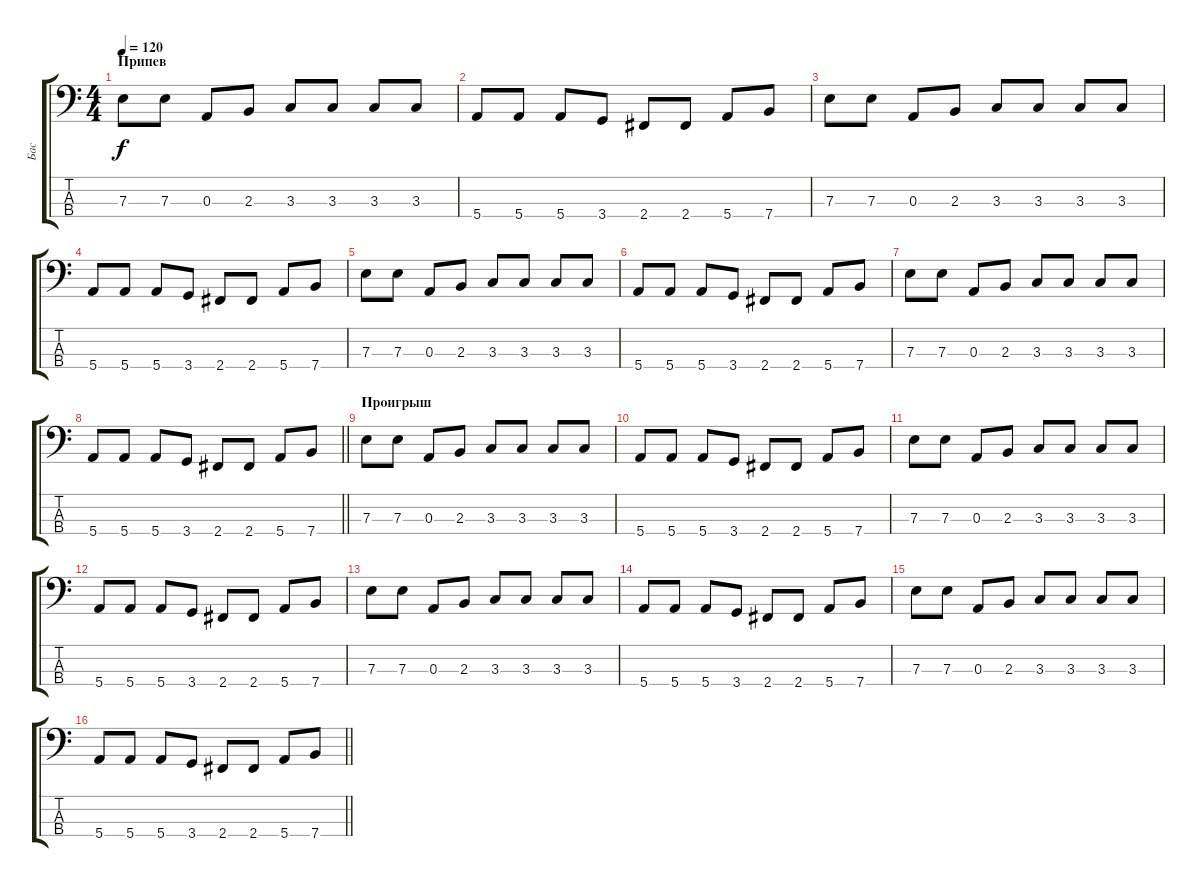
\track ("Бас" "Бас") {instrument electricbassfinger}
\staff {score tabs}
\tuning (G2 D2 A1 E1) {hide}
\ts (4 4)
\section ("" "Припев")
\tempo 120
\clef f4
\ks c
7.3.8{dy f} 7.3.8 0.3.8 2.3.8 3.3.8 3.3.8 3.3.8 3.3.8 |
5.4.8 5.4.8 5.4.8 3.4.8 2.4.8 2.4.8 5.4.8 7.4.8 |
7.3.8 7.3.8 0.3.8 2.3.8 3.3.8 3.3.8 3.3.8 3.3.8 |
5.4.8 5.4.8 5.4.8 3.4.8 2.4.8 2.4.8 5.4.8 7.4.8 |
7.3.8 7.3.8 0.3.8 2.3.8 3.3.8 3.3.8 3.3.8 3.3.8 |
5.4.8 5.4.8 5.4.8 3.4.8 2.4.8 2.4.8 5.4.8 7.4.8 |
7.3.8 7.3.8 0.3.8 2.3.8 3.3.8 3.3.8 3.3.8 3.3.8 |
\barLineRight lightlight
5.4.8 5.4.8 5.4.8 3.4.8 2.4.8 2.4.8 5.4.8 7.4.8 |
\section ("" "Проигрыш")
7.3.8 7.3.8 0.3.8 2.3.8 3.3.8 3.3.8 3.3.8 3.3.8 |
5.4.8 5.4.8 5.4.8 3.4.8 2.4.8 2.4.8 5.4.8 7.4.8 |
7.3.8 7.3.8 0.3.8 2.3.8 3.3.8 3.3.8 3.3.8 3.3.8 |
5.4.8 5.4.8 5.4.8 3.4.8 2.4.8 2.4.8 5.4.8 7.4.8 |
7.3.8 7.3.8 0.3.8 2.3.8 3.3.8 3.3.8 3.3.8 3.3.8 |
5.4.8 5.4.8 5.4.8 3.4.8 2.4.8 2.4.8 5.4.8 7.4.8 |
7.3.8 7.3.8 0.3.8 2.3.8 3.3.8 3.3.8 3.3.8 3.3.8 |
\barLineRight lightlight
5.4.8 5.4.8 5.4.8 3.4.8 2.4.8 2.4.8 5.4.8 7.4.8
